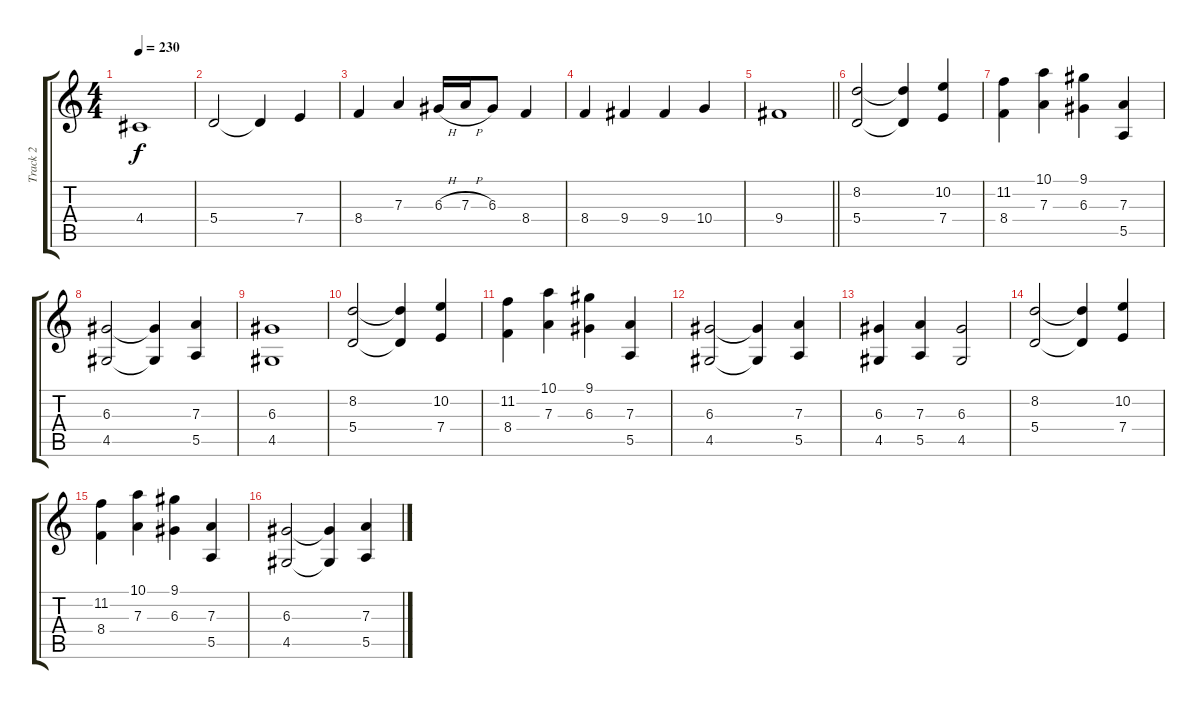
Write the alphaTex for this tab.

\track ("Track 2" "Track 2") {instrument distortionguitar}
\staff {score tabs}
\tuning (B3 Gb3 D3 A2 E2 B1) {hide}
\ts (4 4)
\tempo 230
\clef g2
\ks c
4.4.1{dy f} |
5.4.2 5.4{t}.4 7.4.4 |
8.4.4 7.3.4 6.3{h}.16 7.3{h}.16 6.3.8 8.4.4 |
8.4.4 9.4.4 9.4.4 10.4.4 |
\barLineRight lightlight
9.4.1 |
(8.2 5.4).2 (8.2{t} 5.4{t}).4 (10.2 7.4).4 |
(11.2 8.4).4 (10.1 7.3).4 (9.1 6.3).4 (7.3 5.5).4 |
(6.3 4.5).2 (6.3{t} 4.5{t}).4 (7.3 5.5).4 |
(6.3 4.5).1 |
(8.2 5.4).2 (8.2{t} 5.4{t}).4 (10.2 7.4).4 |
(11.2 8.4).4 (10.1 7.3).4 (9.1 6.3).4 (7.3 5.5).4 |
(6.3 4.5).2 (6.3{t} 4.5{t}).4 (7.3 5.5).4 |
(6.3 4.5).4 (7.3 5.5).4 (6.3 4.5).2 |
(8.2 5.4).2 (8.2{t} 5.4{t}).4 (10.2 7.4).4 |
(11.2 8.4).4 (10.1 7.3).4 (9.1 6.3).4 (7.3 5.5).4 |
(6.3 4.5).2 (6.3{t} 4.5{t}).4 (7.3 5.5).4
